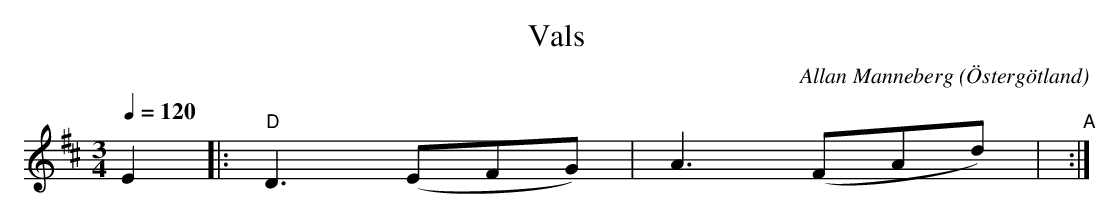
X:1
T:Vals
O:Östergötland
C:Allan Manneberg
Q:1/4=120
M: 3/4
L: 1/8
K: D
E2 |: "D"D3(EFG) | A3(FAd) |"A" :|
|: :|
